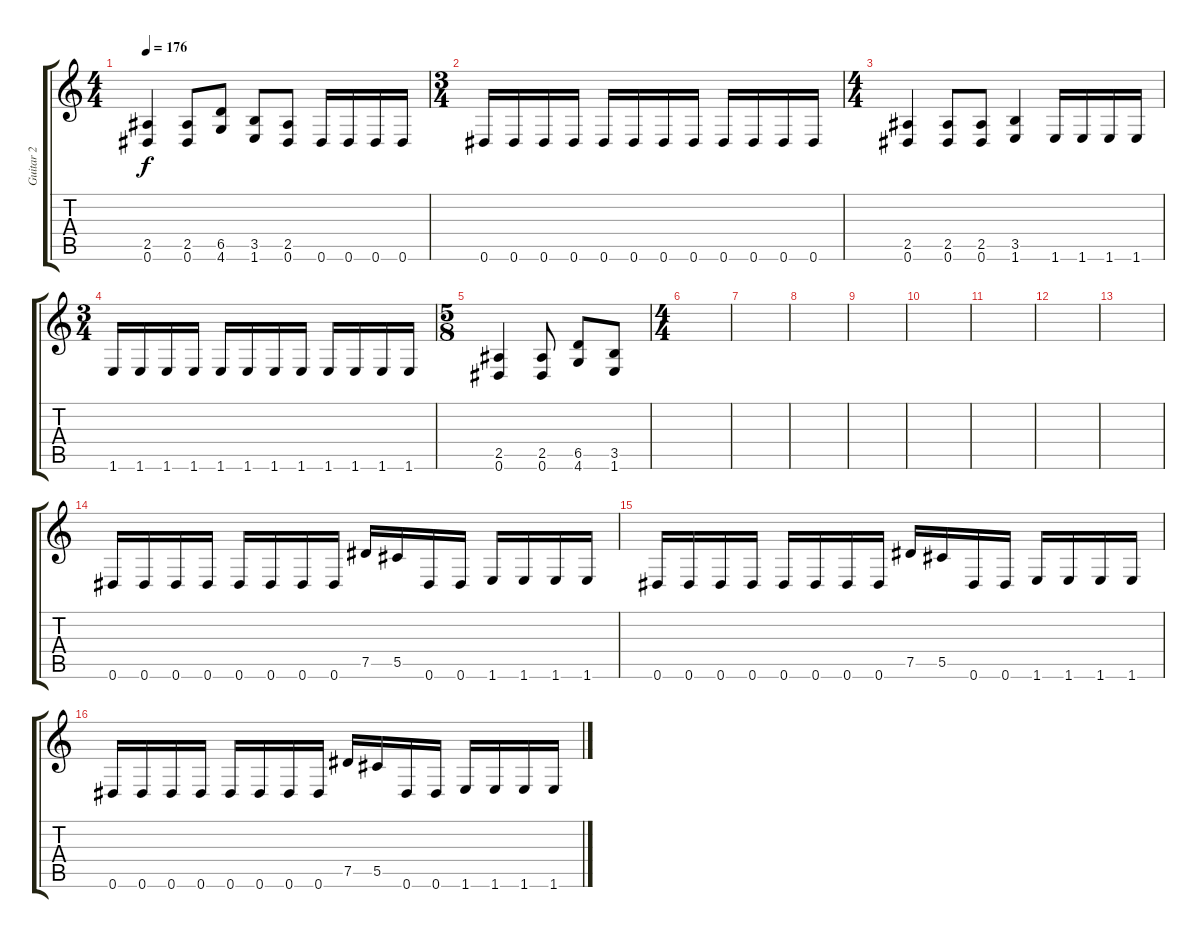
\track ("Guitar 2" "Guitar 2") {instrument distortionguitar}
\staff {score tabs}
\tuning (Eb4 Bb3 Gb3 Db3 Ab2 Eb2) {hide}
\ts (4 4)
\tempo 176
\clef g2
\ks c
(2.5 0.6).4{dy f} (2.5 0.6).8 (6.5 4.6).8 (3.5 1.6).8 (2.5 0.6).8 0.6.16 0.6.16 0.6.16 0.6.16 |
\ts (3 4)
0.6.16 0.6.16 0.6.16 0.6.16 0.6.16 0.6.16 0.6.16 0.6.16 0.6.16 0.6.16 0.6.16 0.6.16 |
\ts (4 4)
(2.5 0.6).4 (2.5 0.6).8 (2.5 0.6).8 (3.5 1.6).4 1.6.16 1.6.16 1.6.16 1.6.16 |
\ts (3 4)
1.6.16 1.6.16 1.6.16 1.6.16 1.6.16 1.6.16 1.6.16 1.6.16 1.6.16 1.6.16 1.6.16 1.6.16 |
\ts (5 8)
(2.5 0.6).4 (2.5 0.6).8 (6.5 4.6).8 (3.5 1.6).8 |
\ts (4 4)
|
|
|
|
|
|
|
|
0.6.16 0.6.16 0.6.16 0.6.16 0.6.16 0.6.16 0.6.16 0.6.16 7.5.16 5.5.16 0.6.16 0.6.16 1.6.16 1.6.16 1.6.16 1.6.16 |
0.6.16 0.6.16 0.6.16 0.6.16 0.6.16 0.6.16 0.6.16 0.6.16 7.5.16 5.5.16 0.6.16 0.6.16 1.6.16 1.6.16 1.6.16 1.6.16 |
0.6.16 0.6.16 0.6.16 0.6.16 0.6.16 0.6.16 0.6.16 0.6.16 7.5.16 5.5.16 0.6.16 0.6.16 1.6.16 1.6.16 1.6.16 1.6.16
